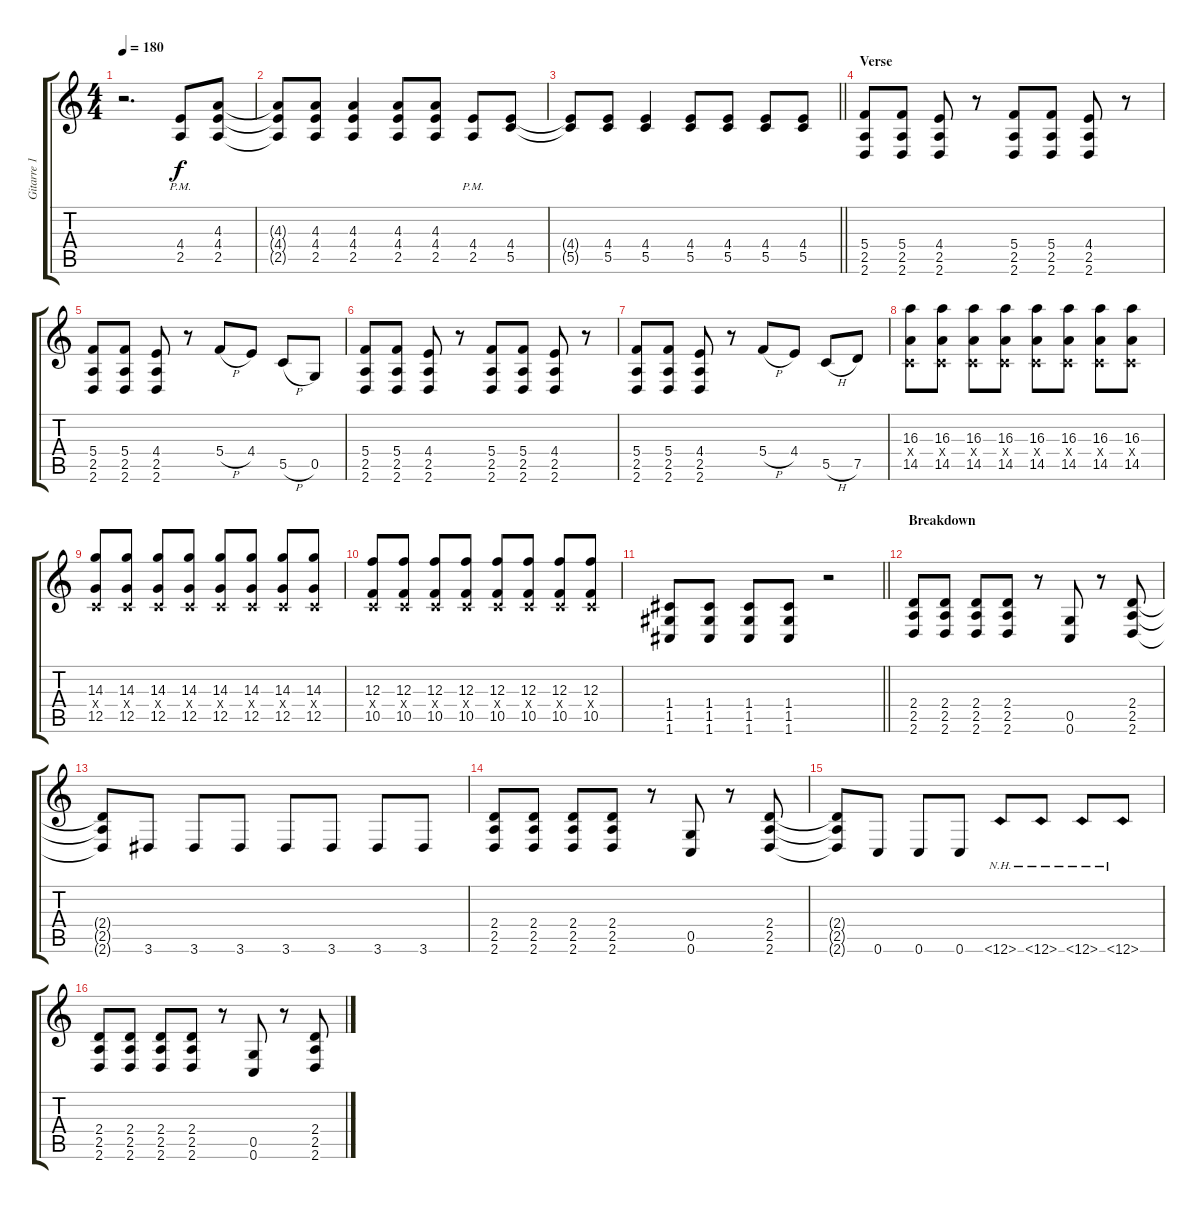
\track ("Gitarre 1" "Gitarre 1") {instrument distortionguitar}
\staff {score tabs}
\tuning (D4 A3 F3 C3 G2 C2) {hide}
\ts (4 4)
\tempo 180
\clef g2
\ks c
r.2{d dy f} (4.4{pm} 2.5{pm}).8 (4.3 4.4 2.5).8 |
(4.3{t} 4.4{t} 2.5{t}).8 (4.3 4.4 2.5).8 (4.3 4.4 2.5).4 (4.3 4.4 2.5).8 (4.3 4.4 2.5).8 (4.4{pm} 2.5{pm}).8 (4.4 5.5).8 |
\barLineRight lightlight
(4.4{t} 5.5{t}).8 (4.4 5.5).8 (4.4 5.5).4 (4.4 5.5).8 (4.4 5.5).8 (4.4 5.5).8 (4.4 5.5).8 |
\section ("" "Verse")
(5.4 2.5 2.6).8{instrument distortionguitar} (5.4 2.5 2.6).8 (4.4 2.5 2.6).8 r.8 (5.4 2.5 2.6).8 (5.4 2.5 2.6).8 (4.4 2.5 2.6).8 r.8 |
(5.4 2.5 2.6).8 (5.4 2.5 2.6).8 (4.4 2.5 2.6).8 r.8 5.4{h}.8 4.4.8 5.5{h}.8 0.5.8 |
(5.4 2.5 2.6).8 (5.4 2.5 2.6).8 (4.4 2.5 2.6).8 r.8 (5.4 2.5 2.6).8 (5.4 2.5 2.6).8 (4.4 2.5 2.6).8 r.8 |
(5.4 2.5 2.6).8 (5.4 2.5 2.6).8 (4.4 2.5 2.6).8 r.8 5.4{h}.8 4.4.8 5.5{h}.8 7.5.8 |
(16.3 0.4{x} 14.5).8 (16.3 0.4{x} 14.5).8 (16.3 0.4{x} 14.5).8 (16.3 0.4{x} 14.5).8 (16.3 0.4{x} 14.5).8 (16.3 0.4{x} 14.5).8 (16.3 0.4{x} 14.5).8 (16.3 0.4{x} 14.5).8 |
(14.3 0.4{x} 12.5).8 (14.3 0.4{x} 12.5).8 (14.3 0.4{x} 12.5).8 (14.3 0.4{x} 12.5).8 (14.3 0.4{x} 12.5).8 (14.3 0.4{x} 12.5).8 (14.3 0.4{x} 12.5).8 (14.3 0.4{x} 12.5).8 |
(12.3 0.4{x} 10.5).8 (12.3 0.4{x} 10.5).8 (12.3 0.4{x} 10.5).8 (12.3 0.4{x} 10.5).8 (12.3 0.4{x} 10.5).8 (12.3 0.4{x} 10.5).8 (12.3 0.4{x} 10.5).8 (12.3 0.4{x} 10.5).8 |
\barLineRight lightlight
(1.4 1.5 1.6).8 (1.4 1.5 1.6).8 (1.4 1.5 1.6).8 (1.4 1.5 1.6).8 r.2 |
\section ("" "Breakdown")
(2.4 2.5 2.6).8 (2.4 2.5 2.6).8 (2.4 2.5 2.6).8 (2.4 2.5 2.6).8 r.8 (0.5 0.6).8 r.8 (2.4 2.5 2.6).8 |
(2.4{t} 2.5{t} 2.6{t}).8 3.6.8 3.6.8 3.6.8 3.6.8 3.6.8 3.6.8 3.6.8 |
(2.4 2.5 2.6).8 (2.4 2.5 2.6).8 (2.4 2.5 2.6).8 (2.4 2.5 2.6).8 r.8 (0.5 0.6).8 r.8 (2.4 2.5 2.6).8 |
(2.4{t} 2.5{t} 2.6{t}).8 0.6.8 0.6.8 0.6.8 12.6{nh}.8 12.6{nh}.8 12.6{nh}.8 12.6{nh}.8 |
(2.4 2.5 2.6).8 (2.4 2.5 2.6).8 (2.4 2.5 2.6).8 (2.4 2.5 2.6).8 r.8 (0.5 0.6).8 r.8 (2.4 2.5 2.6).8
